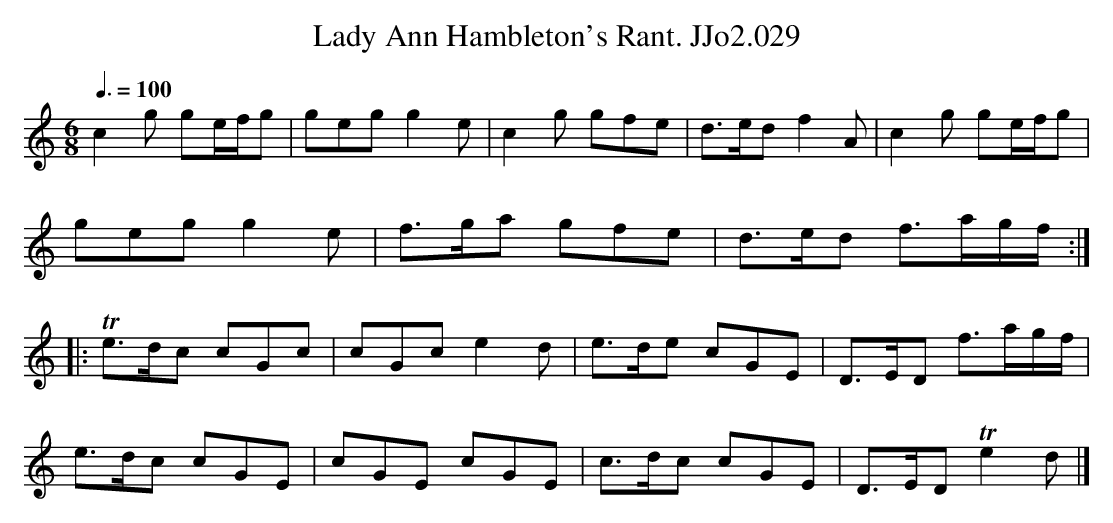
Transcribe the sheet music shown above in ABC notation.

X:1
T:Lady Ann Hambleton's Rant. JJo2.029
Q:3/8=100
M:6/8
L:1/8
K:C
c2g ge/f/g|geg g2e|c2g gfe|d>ed f2A|c2g ge/f/g|
geg g2e|f>ga gfe|d>ed f>ag/f/ :|
|: !trill! e>dc cGc|cGc e2d|e>de cGE |D>ED f>ag/f/|
e>dc cGE|cGE cGE|c>dc cGE|D>ED !trill! e2d|]
